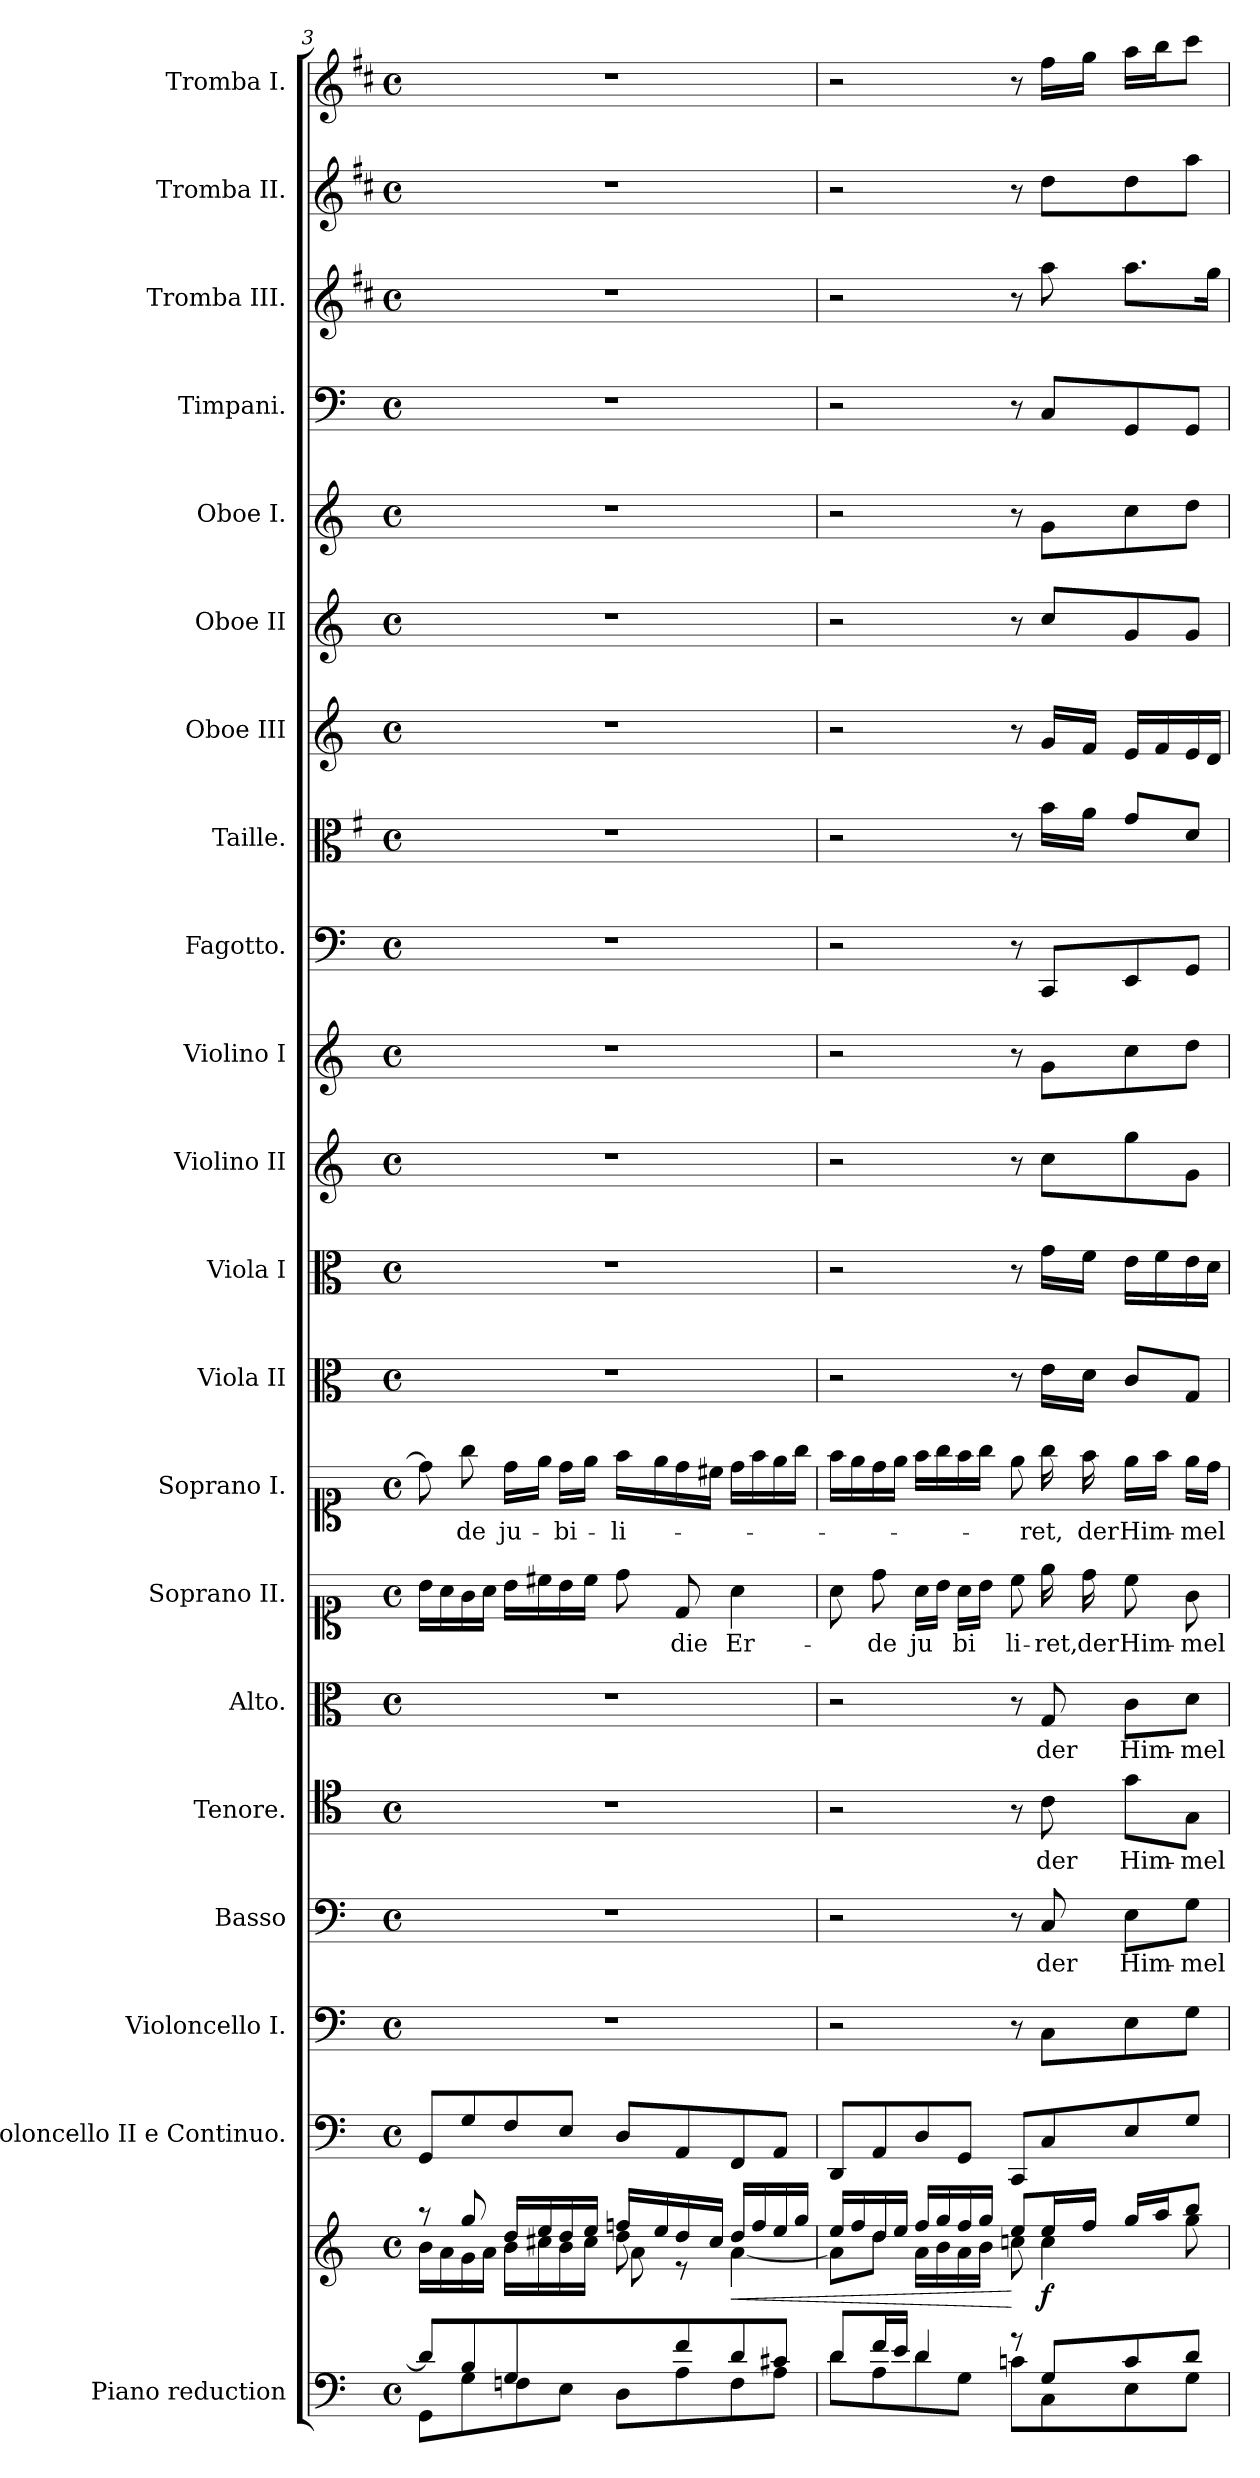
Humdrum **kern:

**kern	**kern	**dynam	**kern	**kern	**kern	**text	**kern	**text	**kern	**text	**kern	**text	**kern	**text	**kern	**kern	**kern	**kern	**kern	**kern	**kern	**kern	**kern	**kern	**kern	**kern	**kern
*part21	*part21	*part21	*part20	*part19	*part18	*part18	*part17	*part17	*part16	*part16	*part15	*part15	*part14	*part14	*part13	*part12	*part11	*part10	*part9	*part8	*part7	*part6	*part5	*part4	*part3	*part2	*part1
*staff22	*staff21	*staff21/22	*staff20	*staff19	*staff18	*staff18	*staff17	*staff17	*staff16	*staff16	*staff15	*staff15	*staff14	*staff14	*staff13	*staff12	*staff11	*staff10	*staff9	*staff8	*staff7	*staff6	*staff5	*staff4	*staff3	*staff2	*staff1
*I"Piano reduction	*	*	*I"Violoncello II e Continuo.	*I"Violoncello I.	*I"Basso	*	*I"Tenore.	*	*I"Alto.	*	*I"Soprano II.	*	*I"Soprano I.	*	*I"Viola II	*I"Viola I	*I"Violino II	*I"Violino I	*I"Fagotto.	*I"Taille.	*I"Oboe III	*I"Oboe II	*I"Oboe I.	*I"Timpani.	*I"Tromba III.	*I"Tromba II.	*I"Tromba I.
*I'Pno	*	*	*I'Vc	*I'Vc	*	*	*	*	*	*	*	*	*	*	*	*I'Vla	*	*I'Vln	*	*	*I'Ob	*I'Ob	*I'Ob	*I'Timp	*	*	*
*clefF4	*clefG2	*	*clefF4	*clefF4	*clefF4	*	*clefC4	*	*clefC3	*	*clefC1	*	*clefC1	*	*clefC3	*clefC3	*clefG2	*clefG2	*clefF4	*clefC3	*clefG2	*clefG2	*clefG2	*clefF4	*clefG2	*clefG2	*clefG2
*	*	*	*	*ITrd-7c-12	*	*	*	*	*	*	*	*	*	*	*	*	*	*	*	*ITrd4c7	*	*	*	*	*ITrd1c2	*ITrd1c2	*ITrd1c2
*k[]	*k[]	*	*k[]	*k[]	*k[]	*	*k[]	*	*k[]	*	*k[]	*	*k[]	*	*k[]	*k[]	*k[]	*k[]	*k[]	*k[]	*k[]	*k[]	*k[]	*k[]	*k[]	*k[]	*k[]
*M4/4	*M4/4	*	*M4/4	*M4/4	*M4/4	*	*M4/4	*	*M4/4	*	*M4/4	*	*M4/4	*	*M4/4	*M4/4	*M4/4	*M4/4	*M4/4	*M4/4	*M4/4	*M4/4	*M4/4	*M4/4	*M4/4	*M4/4	*M4/4
*met(c)	*met(c)	*	*met(c)	*met(c)	*met(c)	*	*met(c)	*	*met(c)	*	*met(c)	*	*met(c)	*	*met(c)	*met(c)	*met(c)	*met(c)	*met(c)	*met(c)	*met(c)	*met(c)	*met(c)	*met(c)	*met(c)	*met(c)	*met(c)
=3	=3	=3	=3	=3	=3	=3	=3	=3	=3	=3	=3	=3	=3	=3	=3	=3	=3	=3	=3	=3	=3	=3	=3	=3	=3	=3	=3
*^	*^	*	*	*	*	*	*	*	*	*	*	*	*	*	*	*	*	*	*	*	*	*	*	*	*	*	*
*	*	*	*^	*	*	*	*	*	*	*	*	*	*	*	*	*	*	*	*	*	*	*	*	*	*	*	*	*	*
8d/L]	8GG\L	8r	16b\LL	4.ryy	.	8GG/L	1r	1r	.	1r	.	1r	.	16b\LL	.	8dd\]	.	1r	1r	1r	1r	1r	1r	1r	1r	1r	1r	1r	1r	1r
.	.	.	16a\	.	.	.	.	.	.	.	.	.	.	16a\	.	.	.	.	.	.	.	.	.	.	.	.	.	.	.	.
!	!	!	!	!	!	!	!	!	!	!	!	!	!	!	!	!	!LO:LY:b	!	!	!	!	!	!	!	!	!	!	!	!	!
8B/	8G\	8gg/	16g\	.	.	8G/	.	.	.	.	.	.	.	16g\	.	8gg\	-de	.	.	.	.	.	.	.	.	.	.	.	.	.
.	.	.	16a\JJ	.	.	.	.	.	.	.	.	.	.	16a\JJ	.	.	.	.	.	.	.	.	.	.	.	.	.	.	.	.
!	!	!	!	!	!	!	!	!	!	!	!	!	!	!	!	!	!LO:LY:b	!	!	!	!	!	!	!	!	!	!	!	!	!
8G/	8Fn\	16dd/LL	16b\LL	.	.	8F/	.	.	.	.	.	.	.	16b\LL	.	16dd\LL	ju-	.	.	.	.	.	.	.	.	.	.	.	.	.
.	.	16ee/	16cc#X\	.	.	.	.	.	.	.	.	.	.	16cc#X\	.	16ee\JJ	.	.	.	.	.	.	.	.	.	.	.	.	.	.
!	!	!	!	!	!	!	!	!	!	!	!	!	!	!	!	!	!LO:LY:b	!	!	!	!	!	!	!	!	!	!	!	!	!
4ryy	8E\J	16dd/	16b\	8e\J	.	8E/J	.	.	.	.	.	.	.	16b\	.	16dd\LL	-bi-	.	.	.	.	.	.	.	.	.	.	.	.	.
.	.	16ee/JJ	16cc#\JJ	.	.	.	.	.	.	.	.	.	.	16cc#\JJ	.	16ee\JJ	.	.	.	.	.	.	.	.	.	.	.	.	.	.
!	!	!	!	!	!	!	!	!	!	!	!	!	!	!	!	!	!LO:LY:b	!	!	!	!	!	!	!	!	!	!	!	!	!
.	8D\L	16ffn/LL	8dd\	8a\L	.	8D/L	.	.	.	.	.	.	.	8dd\	.	16ff\LL	-li-	.	.	.	.	.	.	.	.	.	.	.	.	.
.	.	16ee/	.	.	.	.	.	.	.	.	.	.	.	.	.	16ee\	.	.	.	.	.	.	.	.	.	.	.	.	.	.
!	!	!	!	!	!	!	!	!	!	!	!	!	!	!	!LO:LY:b	!	!	!	!	!	!	!	!	!	!	!	!	!	!	!
8f/	8A\	16dd/	8r	4.ryy	.	8AA/	.	.	.	.	.	.	.	8d/	die	16dd\	.	.	.	.	.	.	.	.	.	.	.	.	.	.
.	.	16cc#/JJ	.	.	.	.	.	.	.	.	.	.	.	.	.	16cc#X\JJ	.	.	.	.	.	.	.	.	.	.	.	.	.	.
!	!	!	!	!	!LO:HP:b	!	!	!	!	!	!	!	!	!	!LO:LY:b	!	!	!	!	!	!	!	!	!	!	!	!	!	!	!
8d/	8F\	16dd/LL	[4a\	.	<	8FF/	.	.	.	.	.	.	.	4a\	Er-	16dd\LL	.	.	.	.	.	.	.	.	.	.	.	.	.	.
.	.	16ff/	.	.	.	.	.	.	.	.	.	.	.	.	.	16ff\	.	.	.	.	.	.	.	.	.	.	.	.	.	.
8c#X/J	8A\J	16ee/	.	.	.	8AA/J	.	.	.	.	.	.	.	.	.	16ee\	.	.	.	.	.	.	.	.	.	.	.	.	.	.
.	.	16gg/JJ	.	.	.	.	.	.	.	.	.	.	.	.	.	16gg\JJ	.	.	.	.	.	.	.	.	.	.	.	.	.	.
*	*	*	*v	*v	*	*	*	*	*	*	*	*	*	*	*	*	*	*	*	*	*	*	*	*	*	*	*	*	*	*
=4	=4	=4	=4	=4	=4	=4	=4	=4	=4	=4	=4	=4	=4	=4	=4	=4	=4	=4	=4	=4	=4	=4	=4	=4	=4	=4	=4	=4	=4
8d/L	8d\L	16ee/LL	8a\L]	.	8DD/L	2r	2r	.	2r	.	2r	.	8a\	.	16ff\LL	.	2r	2r	2r	2r	2r	2r	2r	2r	2r	2r	2r	2r	2r
.	.	16ff/	.	.	.	.	.	.	.	.	.	.	.	.	16ee\	.	.	.	.	.	.	.	.	.	.	.	.	.	.
!	!	!	!	!	!	!	!	!	!	!	!	!	!	!LO:LY:b	!	!	!	!	!	!	!	!	!	!	!	!	!	!	!
16f/L	8A\	16dd/	8dd\J	.	8AA/	.	.	.	.	.	.	.	8dd\	-de	16dd\	.	.	.	.	.	.	.	.	.	.	.	.	.	.
16e/JJ	.	16ee/JJ	.	.	.	.	.	.	.	.	.	.	.	.	16ee\JJ	.	.	.	.	.	.	.	.	.	.	.	.	.	.
!	!	!	!	!	!	!	!	!	!	!	!	!	!	!LO:LY:b	!	!	!	!	!	!	!	!	!	!	!	!	!	!	!
4d/	8d\	16ff/LL	16a\LL	.	8D/	.	.	.	.	.	.	.	16a\LL	ju	16ff\LL	.	.	.	.	.	.	.	.	.	.	.	.	.	.
.	.	16gg/	16b\	.	.	.	.	.	.	.	.	.	16b\JJ	.	16gg\	.	.	.	.	.	.	.	.	.	.	.	.	.	.
!	!	!	!	!	!	!	!	!	!	!	!	!	!	!LO:LY:b	!	!	!	!	!	!	!	!	!	!	!	!	!	!	!
.	8G\J	16ff/	16a\	.	8GG/J	.	.	.	.	.	.	.	16a\LL	bi	16ff\	.	.	.	.	.	.	.	.	.	.	.	.	.	.
.	.	16gg/JJ	16b\JJ	.	.	.	.	.	.	.	.	.	16b\JJ	.	16gg\JJ	.	.	.	.	.	.	.	.	.	.	.	.	.	.
!	!	!	!	!	!	!	!	!	!	!	!	!	!	!LO:LY:b	!	!	!	!	!	!	!	!	!	!	!	!	!	!	!
8r	8cn\L	8ee/L	8ccn\	[	8CC/L	8r	8r	.	8r	.	8r	.	8cc\	li-	8ee\	.	8r	8r	8r	8r	8r	8r	8r	8r	8r	8r	8r	8r	8r
!	!	!	!	!LO:DY:b	!	!	!	!LO:LY:b	!	!LO:LY:b	!	!LO:LY:b	!	!LO:LY:b	!	!LO:LY:b	!	!	!	!	!	!	!	!	!	!	!	!	!
8G/L	8C\	16ee/L	4cc\	f	8C/	8c\L	8C/	der	8c\	der	8G/	der	16ee\	-ret,	16gg\	-ret,	16e\LL	16g\LL	8cc\L	8g\L	8CC/L	16e\LL	16g/LL	8cc/L	8g\L	8C/L	8gg\	8cc\L	16ee\LL
!	!	!	!	!	!	!	!	!	!	!	!	!	!	!LO:LY:b	!	!LO:LY:b	!	!	!	!	!	!	!	!	!	!	!	!	!
.	.	16ff/JJ	.	.	.	.	.	.	.	.	.	.	16dd\	der	16ff\	der	16d\JJ	16f\JJ	.	.	.	16d\JJ	16f/JJ	.	.	.	.	.	16ff\JJ
!	!	!	!	!	!	!	!	!LO:LY:b	!	!LO:LY:b	!	!LO:LY:b	!	!LO:LY:b	!	!LO:LY:b	!	!	!	!	!	!	!	!	!	!	!	!	!
8c/	8E\	16gg/LL	.	.	8E/	8e\	8E\L	Him-	8g\L	Him-	8c\L	Him-	8cc\	Him-	16ee\LL	Him-	8c/L	16e\LL	8gg\	8cc\	8EE/	8c/L	16e/LL	8g/	8cc\	8GG/	8.gg\L	8cc\	16gg\LL
.	.	16aa/J	.	.	.	.	.	.	.	.	.	.	.	.	16ff\JJ	.	.	16f\	.	.	.	.	16f/	.	.	.	.	.	16aa\J
!	!	!	!	!	!	!	!	!LO:LY:b	!	!LO:LY:b	!	!LO:LY:b	!	!LO:LY:b	!	!LO:LY:b	!	!	!	!	!	!	!	!	!	!	!	!	!
8d/J	8G\J	8bb/J	8gg\	.	8G/J	8g\J	8G\J	-mel	8G\J	-mel	8d\J	-mel	8g\	-mel	16ee\LL	-mel	8G/J	16e\	8g\J	8dd\J	8GG/J	8G/J	16e/	8g/J	8dd\J	8GG/J	.	8gg\J	8bb\J
.	.	.	.	.	.	.	.	.	.	.	.	.	.	.	16dd\JJ	.	.	16d\JJ	.	.	.	.	16d/JJ	.	.	.	16ff\Jk	.	.
*v	*v	*	*	*	*	*	*	*	*	*	*	*	*	*	*	*	*	*	*	*	*	*	*	*	*	*	*	*	*
*	*v	*v	*	*	*	*	*	*	*	*	*	*	*	*	*	*	*	*	*	*	*	*	*	*	*	*	*	*
=	=	=	=	=	=	=	=	=	=	=	=	=	=	=	=	=	=	=	=	=	=	=	=	=	=	=	=
*-	*-	*-	*-	*-	*-	*-	*-	*-	*-	*-	*-	*-	*-	*-	*-	*-	*-	*-	*-	*-	*-	*-	*-	*-	*-	*-	*-
